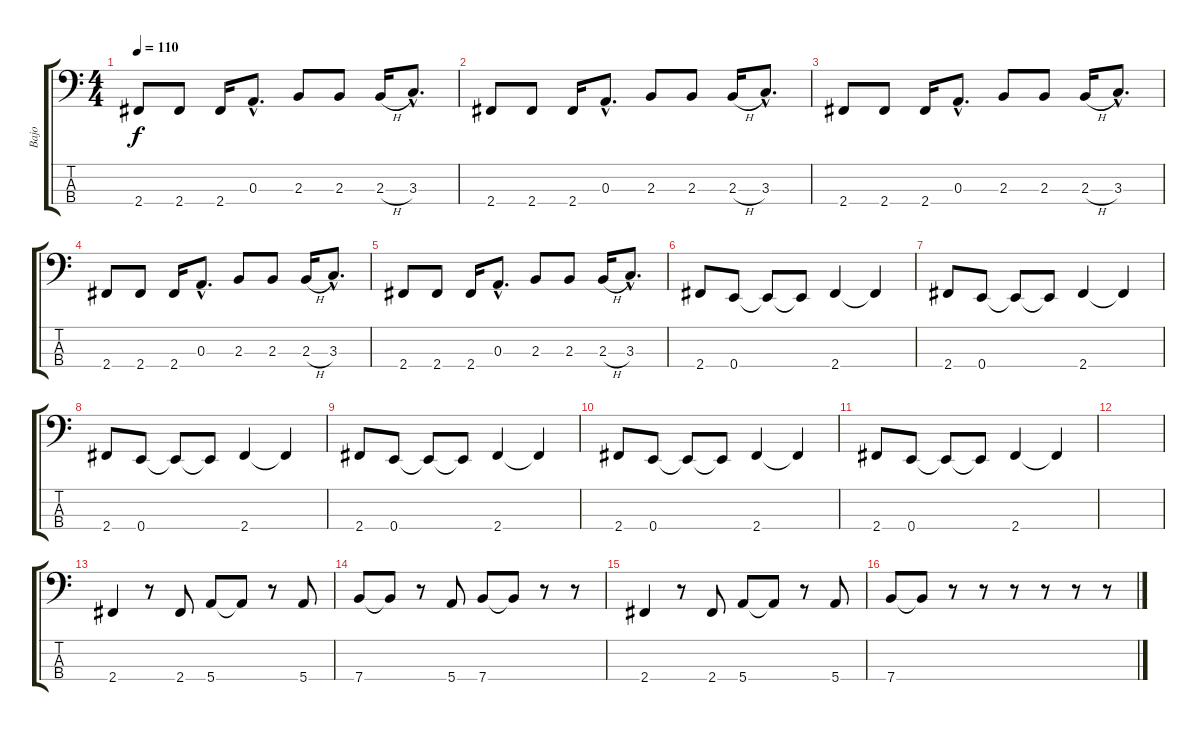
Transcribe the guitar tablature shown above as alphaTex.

\track ("Bajo" "Bajo") {instrument electricbasspick}
\staff {score tabs}
\tuning (G2 D2 A1 E1) {hide}
\ts (4 4)
\tempo 110
\clef f4
\ks c
2.4.8{dy f} 2.4.8 2.4.16 0.3{hac}.8{d} 2.3.8 2.3.8 2.3{h}.16 3.3{hac}.8{d} |
2.4.8 2.4.8 2.4.16 0.3{hac}.8{d} 2.3.8 2.3.8 2.3{h}.16 3.3{hac}.8{d} |
2.4.8 2.4.8 2.4.16 0.3{hac}.8{d} 2.3.8 2.3.8 2.3{h}.16 3.3{hac}.8{d} |
2.4.8 2.4.8 2.4.16 0.3{hac}.8{d} 2.3.8 2.3.8 2.3{h}.16 3.3{hac}.8{d} |
2.4.8 2.4.8 2.4.16 0.3{hac}.8{d} 2.3.8 2.3.8 2.3{h}.16 3.3{hac}.8{d} |
2.4.8 0.4.8 0.4{t}.8 0.4{t}.8 2.4.4 2.4{t}.4 |
2.4.8 0.4.8 0.4{t}.8 0.4{t}.8 2.4.4 2.4{t}.4 |
2.4.8 0.4.8 0.4{t}.8 0.4{t}.8 2.4.4 2.4{t}.4 |
2.4.8 0.4.8 0.4{t}.8 0.4{t}.8 2.4.4 2.4{t}.4 |
2.4.8 0.4.8 0.4{t}.8 0.4{t}.8 2.4.4 2.4{t}.4 |
2.4.8 0.4.8 0.4{t}.8 0.4{t}.8 2.4.4 2.4{t}.4 |
|
2.4.4 r.8 2.4.8 5.4.8 5.4{t}.8 r.8 5.4.8 |
7.4.8 7.4{t}.8 r.8 5.4.8 7.4.8 7.4{t}.8 r.8 r.8 |
2.4.4 r.8 2.4.8 5.4.8 5.4{t}.8 r.8 5.4.8 |
7.4.8 7.4{t}.8 r.8 r.8 r.8 r.8 r.8 r.8
